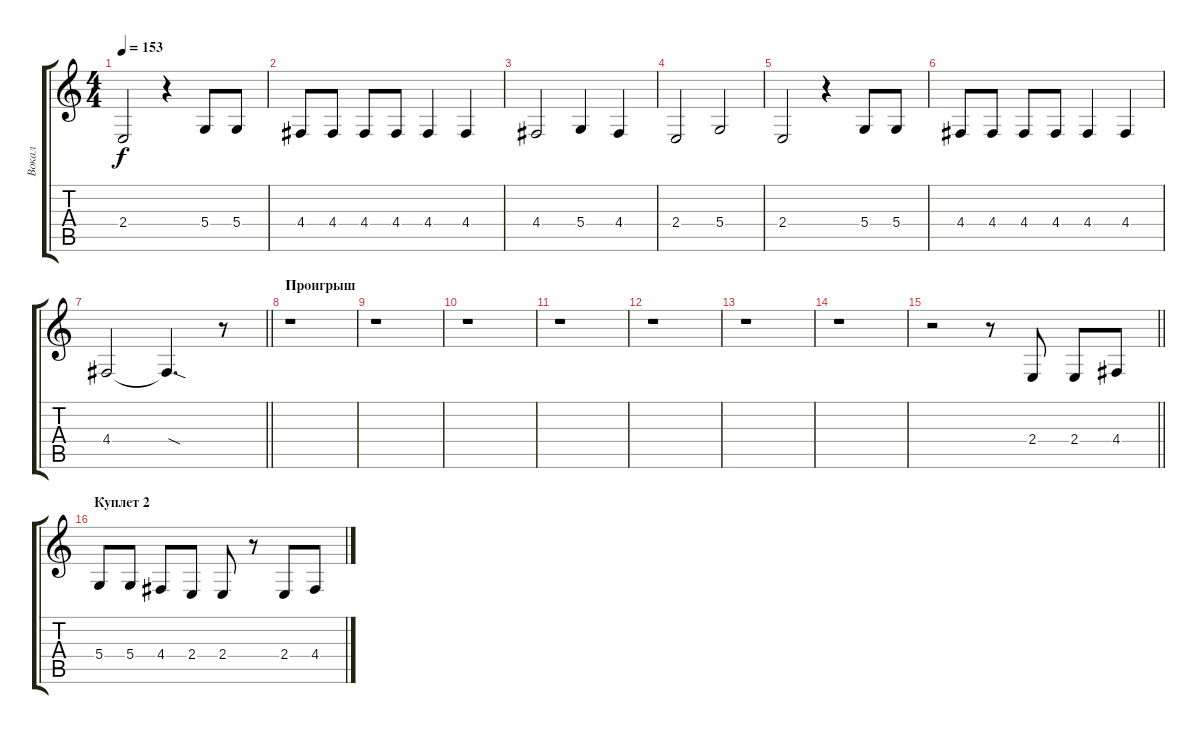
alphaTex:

\track ("Вокал" "Вокал") {instrument tenorsax}
\staff {score tabs}
\tuning (E4 B3 G3 D3 A2 E2) {hide}
\ts (4 4)
\tempo 153
\clef g2
\ks c
2.4.2{dy f} r.4 5.4.8 5.4.8 |
4.4.8 4.4.8 4.4.8 4.4.8 4.4.4 4.4.4 |
4.4.2 5.4.4 4.4.4 |
2.4.2 5.4.2 |
2.4.2 r.4 5.4.8 5.4.8 |
4.4.8 4.4.8 4.4.8 4.4.8 4.4.4 4.4.4 |
\barLineRight lightlight
4.4.2 4.4{sod t}.4{d} r.8 |
\section ("" "Проигрыш")
r.1 |
r.1 |
r.1 |
r.1 |
r.1 |
r.1 |
r.1 |
\barLineRight lightlight
r.2 r.8 2.4.8 2.4.8 4.4.8 |
\section ("" "Куплет 2")
5.4.8 5.4.8 4.4.8 2.4.8 2.4.8 r.8 2.4.8 4.4.8
